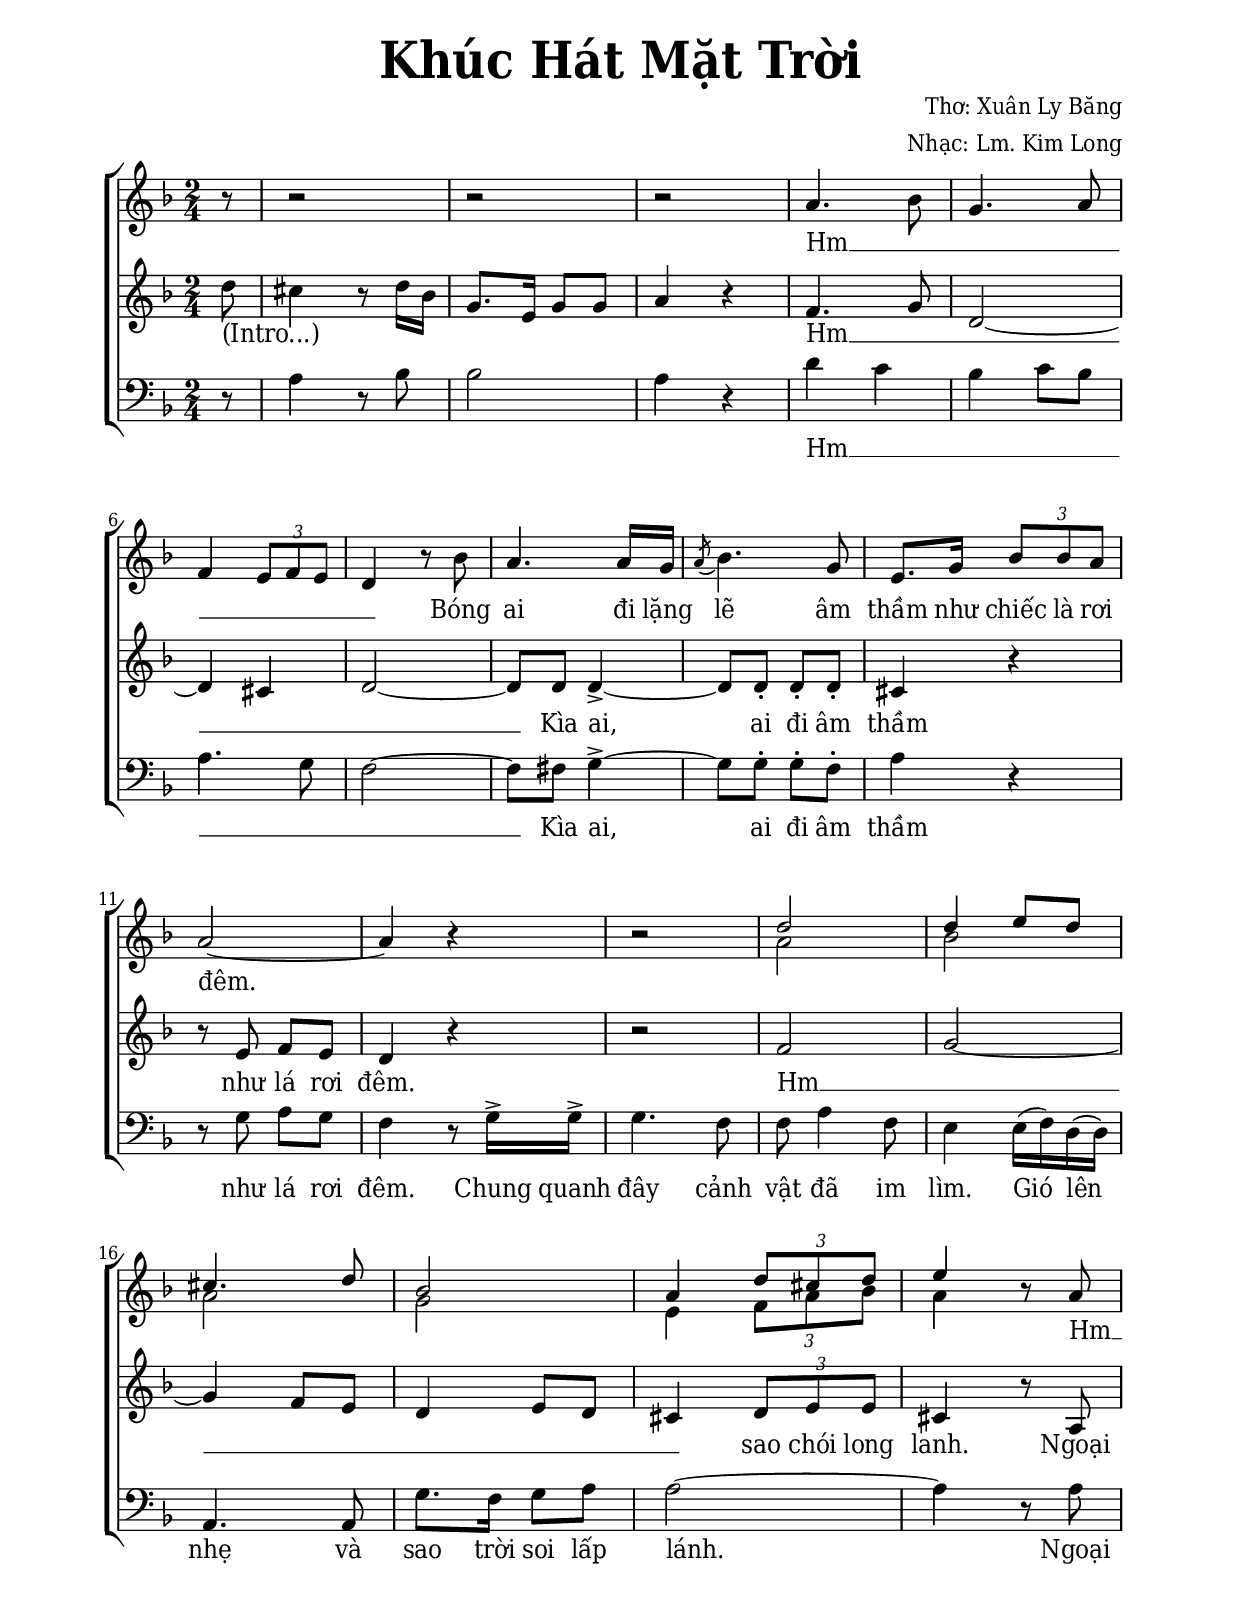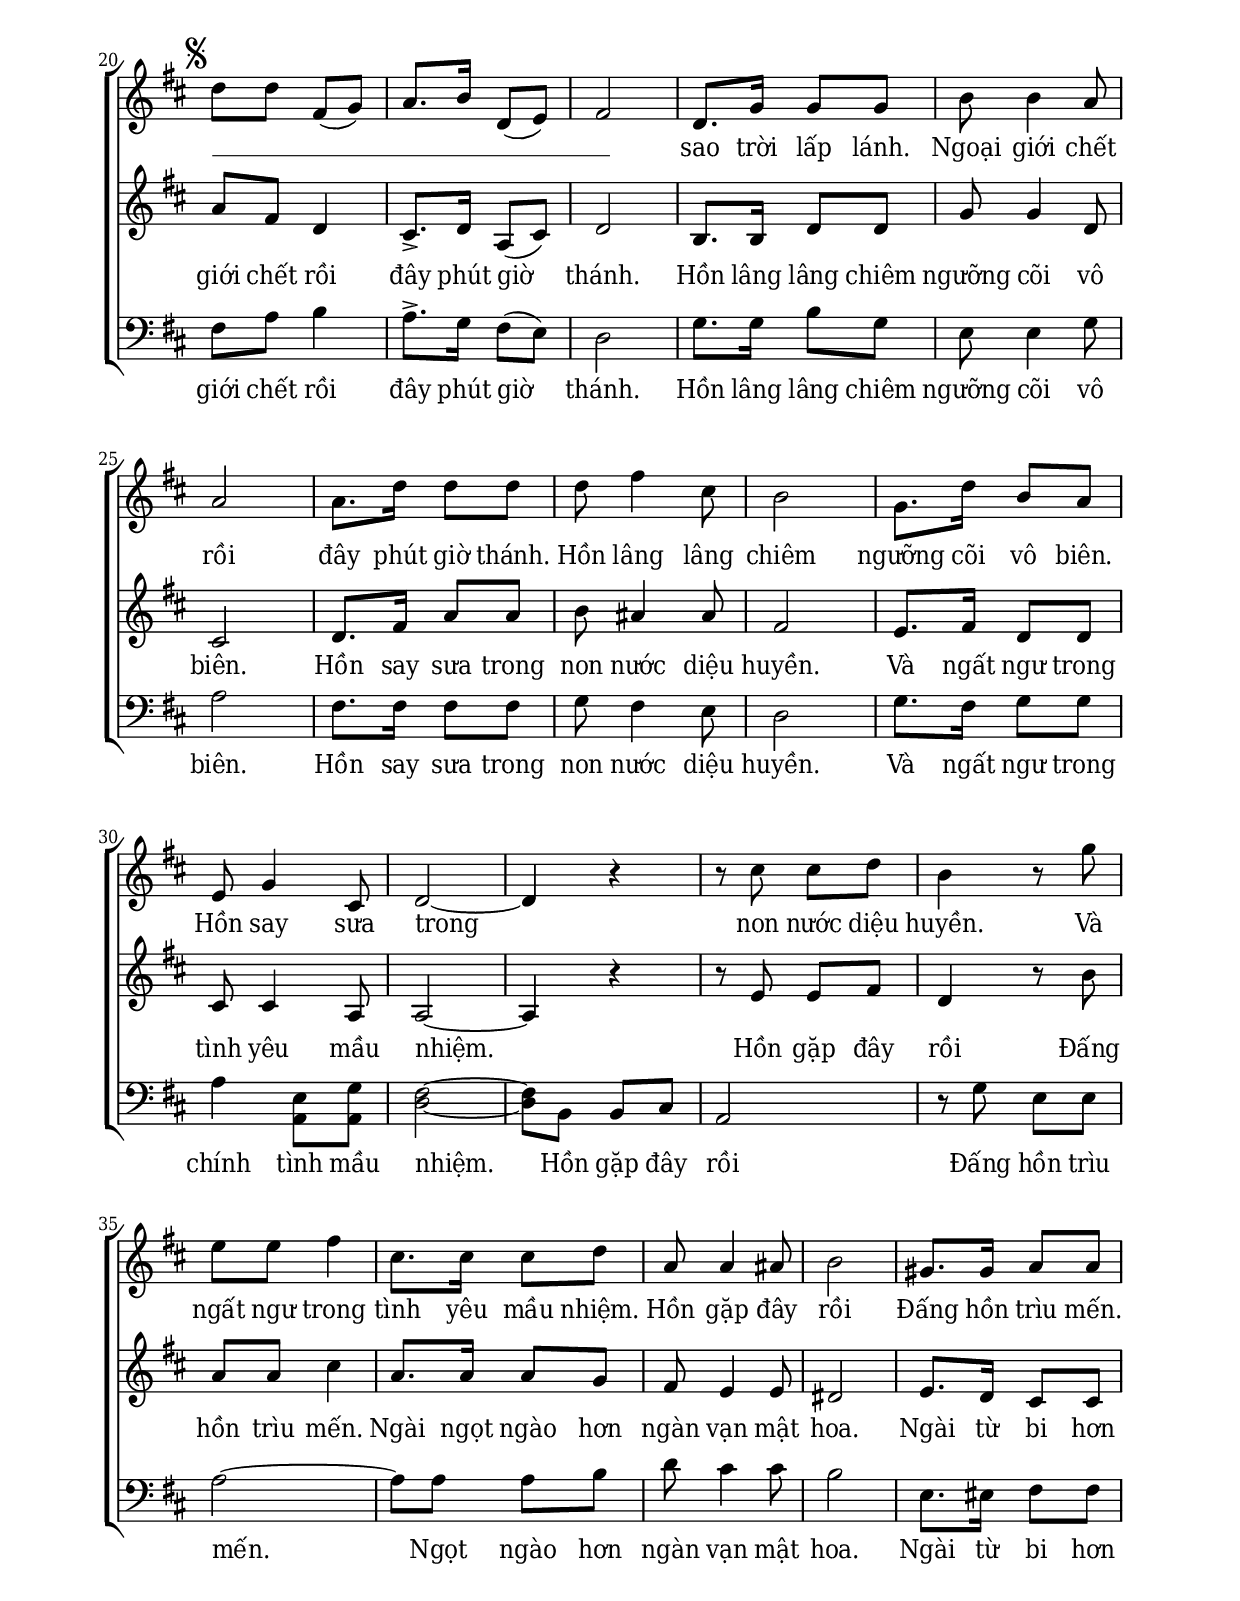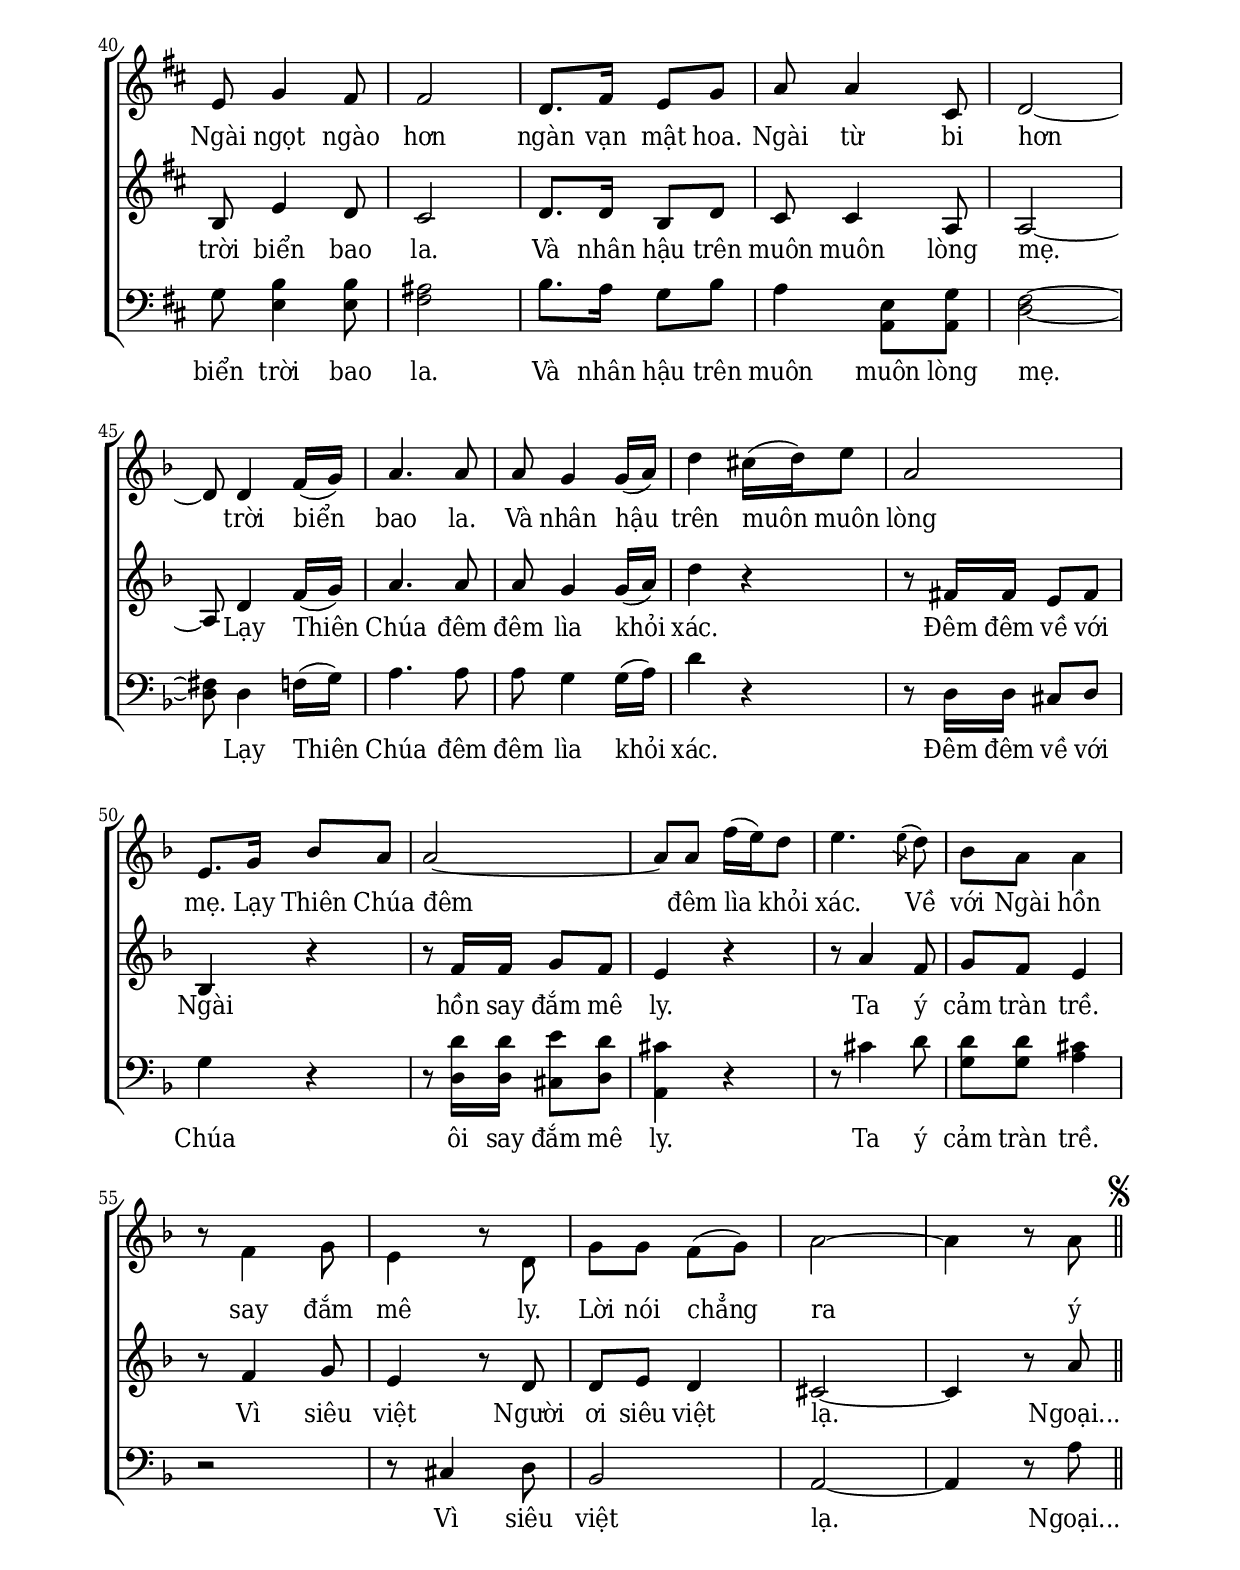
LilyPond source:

% Cài đặt chung\
\version "2.22.1"
\include "english.ly"

\header {
  title = \markup { \fontsize #3 "Khúc Hát Mặt Trời" }
  arranger = "Nhạc: Lm. Kim Long"
  composer = "Thơ: Xuân Ly Băng"
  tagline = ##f
}

% Nhạc phiên khúc
nhacPhienKhucSopMot = \relative c'' {
  \key f \major \time 2/4
  \partial 8 r8 |
  r2
  r
  r
  a4. bf8 |
  g4. a8 |
  f4 \tuplet 3/2 { e8 f e } |
  d4 r8 bf' |
  a4. a16 g |
  \slashedGrace a8 (bf4.) g8 |
  e8. g16 \tuplet 3/2 { bf8 bf a } |
  a2 ~ |
  a4 r |
  r2
  
  <<
    {
      d2 |
      d4 e8 d |
      cs4. d8 |
      bf2 |
      a4 \tuplet 3/2 { d8 cs d } |
      e4
    }
    \\
    {
      a,2 |
      bf |
      a |
      g |
      e4 \tuplet 3/2 { f8 a bf } |
      a4
    }
  >>
  r8 a | \break
  
  \once \override Score.RehearsalMark.font-size = #0.1
  \mark \markup { \musicglyph #"scripts.segno" }
  
  \set Staff.printKeyCancellation = ##f
  \set Staff.explicitKeySignatureVisibility = #begin-of-line-visible
  \key d \major
  d d fs, (g) |
  a8. b16 d,8 (e) |
  fs2 |
  d8. g16 g8 g |
  b8 b4 a8 |
  a2 |
  a8. d16 d8 d |
  d fs4 cs8 |
  b2 |
  g8. d'16 b8 a |
  e g4 cs,8 |
  d2 ~ |
  d4 r |
  r8 cs' cs d |
  b4 r8 g' |
  e e fs4 |
  cs8. cs16 cs8 d |
  a a4 as8 |
  b2 |
  gs8. gs16 a8 a |
  e g4 fs8 |
  fs2 |
  d8. fs16 e8 g |
  a a4 cs,8 |
  d2 ~ |
  
  \key f \major
  d8 d4 f16 (g) |
  a4. a8 |
  a g4 g16 (a) |
  d4 cs16 (d) e8 |
  a,2 |
  e8. g16 bf8 a |
  a2 ~ |
  a8 a f'16 (e) d8 |
  e4. \slashedGrace { \stemDown e8 ^(} d8) |
  bf a a4 |
  r8 f4 g8 |
  e4 r8 d |
  g g f (g) |
  a2 ~ |
  a4 r8 a \bar "||"
  \once \override Score.RehearsalMark.font-size = #0.1
  \mark \markup { \musicglyph #"scripts.segno" }
}

nhacPhienKhucAltoMot = \relative c'' {
  \key f \major \time 2/4
  \partial 8 d8 |
  cs4 r8 d16 bf |
  g8. e16 g8 g |
  a4 r |
  f4. g8 |
  d2 ~ |
  d4 cs |
  d2 ~ |
  d8 d d4 _> ~ |
  d8 d \staccato d \staccato d \staccato |
  cs4 r |
  r8 e f e |
  d4 r |
  r2
  f |
  g ~ |
  g4 f8 e |
  d4 e8 d |
  cs4 \tuplet 3/2 { d8 e e } |
  cs4 r8 a | \break
  
  \set Staff.printKeyCancellation = ##f
  \set Staff.explicitKeySignatureVisibility = #begin-of-line-visible
  \key d \major
  a' fs d4 |
  cs8. _> d16 a8 (cs) |
  d2 |
  b8. b16 d8 d |
  g g4 d8 |
  cs2 |
  d8. fs16 a8 a |
  b as4 as8 |
  fs2 |
  e8. fs16 d8 d |
  cs cs4 a8 |
  a2 ~ |
  a4 r |
  r8 e' e fs |
  d4 r8 b' |
  a a cs4 |
  a8. a16 a8 g |
  fs e4 e8 |
  ds2 |
  e8. d16 cs8 cs |
  b e4 d8 |
  cs2 |
  d8. d16 b8 d |
  cs cs4 a8 |
  a2 ~ | \break
  
  \key f \major
  a8 d4 f16 (g) |
  a4. a8 |
  a g4 g16 (a) |
  d4 r |
  r8 fs,16 fs e8 fs |
  bf,4 r |
  r8 f'16 f g8 f 
  e4 r |
  r8 a4 f8 |
  g f e4 |
  r8 f4 g8 |
  e4 r8 d |
  d e d4 |
  cs2 ~ |
  cs4 r8 a'
}

nhacPhienKhucBasMot = \relative c' {
  \key f \major \time 2/4
  \partial 8 r8 |
  
  a4 r8 bf |
  bf2 |
  a4 r |
  d c |
  bf c8 bf |
  a4. g8 |
  f2 ~ |
  f8 fs g4 ^> ~ |
  g8 g \staccato g \staccato f \staccato |
  a4 r |
  r8 g a g |
  f4 r8 g16 ^> g ^> |
  g4. f8 |
  f a4 f8 |
  e4 e16 (f) d (d) |
  a4. a8 |
  g'8. f16 g8 a |
  a2 ~ |
  a4 r8 a | \break
  
  \set Staff.printKeyCancellation = ##f
  \set Staff.explicitKeySignatureVisibility = #begin-of-line-visible
  \key d \major
  fs a b4 |
  a8. ^> g16 fs8 (e) |
  d2 |
  g8. g16 b8 g |
  e e4 g8 |
  a2 |
  fs8. fs16 fs8 fs |
  g fs4 e8 |
  d2 |
  g8. fs16 g8 g |
  a4 <e a,>8 <g a,> |
  <fs d>2 ~ |
  <fs d>8 b, b cs |
  a2 |
  r8 g' e e |
  a2 ~ |
  a8 a a b |
  d cs4 cs8 |
  b2 |
  e,8. es16 fs8 fs |
  g <b e,>4 <b e,>8 |
  <as fs>2 |
  b8. a16 g8 b |
  a4 <e a,>8 <g a,> |
  <fs d>2 ~ | \break
  
  \key f \major
  <fs d>8 d4 f16 (g) |
  a4. a8 |
  a g4 g16 (a) |
  d4 r |
  r8 d,16 d cs8 d |
  g4 r |
  r8 <d' d,>16 <d d,> <e cs,>8 <d d,> |
  <cs a,>4 r |
  r8 cs4 d8 |
  <d g,> <d g,> <cs a>4 |
  r2
  r8 cs,4 d8 |
  bf2 |
  a2 ~ |
  a4 r8 a'
}

% Lời phiên khúc
loiPhienKhucSopMot = \lyrics {
  Hm __ _ _ _ _ _ _ _ _ Bóng ai đi lặng lẽ âm thầm
  như chiếc là rơi đêm.
  Hm __ _ _ _ _ _ _ _ sao trời lấp lánh.
  Ngoại giới chết rồi đây phút giờ thánh.
  Hồn lâng lâng chiêm ngưỡng cõi vô biên.
  Hồn say sưa trong non nước diệu huyền.
  Và ngất ngư trong tình yêu mầu nhiệm.
  Hồn gặp đây rồi Đấng hồn trìu mến.
  Ngài ngọt ngào hơn ngàn vạn mật hoa.
  Ngài từ bi hơn trời biển bao la.
  Và nhân hậu trên muôn muôn lòng mẹ.
  Lạy Thiên Chúa đêm đêm lìa khỏi xác.
  Về với Ngài hồn say đắm mê ly.
  Lời nói chẳng ra ý cảm tràn trề.
  Vì siêu việt Người ơi siêu việt quá.
  Ngoại...
}

loiPhienKhucAltoMot = \lyrics {
  (Intro...) _ _ _ _ _ _ _ _
  Hm __ _ _ _ _ Kìa ai, ai đi âm thầm như lá rơi đêm.
  Hm __ _ _ _ _ _ _ _ sao chói long lanh.
  Ngoại giới chết rồi đây phút giờ thánh.
  Hồn lâng lâng chiêm ngưỡng cõi vô biên.
  Hồn say sưa trong non nước diệu huyền.
  Và ngất ngư trong tình yêu mầu nhiệm.
  Hồn gặp đây rồi Đấng hồn trìu mến.
  Ngài ngọt ngào hơn ngàn vạn mật hoa.
  Ngài từ bi hơn trời biển bao la.
  Và nhân hậu trên muôn muôn lòng mẹ.
  Lạy Thiên Chúa đêm đêm lìa khỏi xác.
  Đêm đêm về với Ngài hồn say đắm mê ly.
  Ta ý cảm tràn trề.
  Vì siêu việt Người ơi siêu việt lạ.
  Ngoại...
}

loiPhienKhucBasMot = \lyrics {
  _ _ _ _
  Hm __ _ _ _ _ _ _ _
  Kìa ai, ai đi âm thầm như lá rơi đêm.
  Chung quanh đây cảnh vật đã im lìm.
  Gió lên nhẹ và sao trời soi lấp lánh.
  Ngoại giới chết rồi đây phút giờ thánh.
  Hồn lâng lâng chiêm ngưỡng cõi vô biên.
  Hồn say sưa trong non nước diệu huyền.
  Và ngất ngư trong chính tình mầu nhiệm.
  Hồn gặp đây rồi Đấng hồn trìu mến.
  Ngọt ngào hơn ngàn vạn mật hoa.
  Ngài từ bi hơn biển trời bao la.
  Và nhân hậu trên muôn muôn lòng mẹ.
  Lạy Thiên Chúa đêm đêm lìa khỏi xác.
  Đêm đêm về với Chúa ôi say đắm mê ly.
  Ta ý cảm tràn trề.
  Vì siêu việt lạ.
  Ngoại...
}


% Dàn trang
\paper {
  #(set-paper-size "a4")
  top-margin = 15\mm
  bottom-margin = 20\mm
  left-margin = 20\mm
  right-margin = 20\mm
  indent = #0
  #(define fonts
	 (make-pango-font-tree "Deja Vu Serif Condensed"
	 		       "Deja Vu Serif Condensed"
			       "Deja Vu Serif Condensed"
			       (/ 20 20)))
  print-page-number = ##f
  page-count = 3
  systems-per-page = 4
}

TongNhip = {
  \key c \major \time 2/4
  \set Timing.beamExceptions = #'()
  \set Timing.baseMoment = #(ly:make-moment 1/4)
}

% Đổi kích thước nốt cho bè phụ
notBePhu =
#(define-music-function (font-size music) (number? ly:music?)
   (for-some-music
     (lambda (m)
       (if (music-is-of-type? m 'rhythmic-event)
           (begin
             (set! (ly:music-property m 'tweaks)
                   (cons `(font-size . ,font-size)
                         (ly:music-property m 'tweaks)))
             #t)
           #f))
     music)
   music)

\score {
  \new ChoirStaff <<
    \new Staff = diepKhuc \with {
        \consists "Merge_rests_engraver"
        printPartCombineTexts = ##f
      }
      <<
      \new Voice = "beSop" {
        \clef treble \nhacPhienKhucSopMot
      }
      \new Lyrics \lyricsto "beSop" \loiPhienKhucSopMot
      >>
    \new Staff <<
      \new Voice = "beAlto" {
        \clef treble \nhacPhienKhucAltoMot
      }
      \new Lyrics \lyricsto beAlto \loiPhienKhucAltoMot
    >>
    \new Staff <<
      \new Voice = "beBass" {
        \clef bass \nhacPhienKhucBasMot
      }
      \new Lyrics \lyricsto beBass \loiPhienKhucBasMot
    >>
  >>
  \layout {
    %\override Lyrics.LyricText.font-size = #+2
    \override Lyrics.LyricSpace.minimum-distance = #0.6
  } 
}
